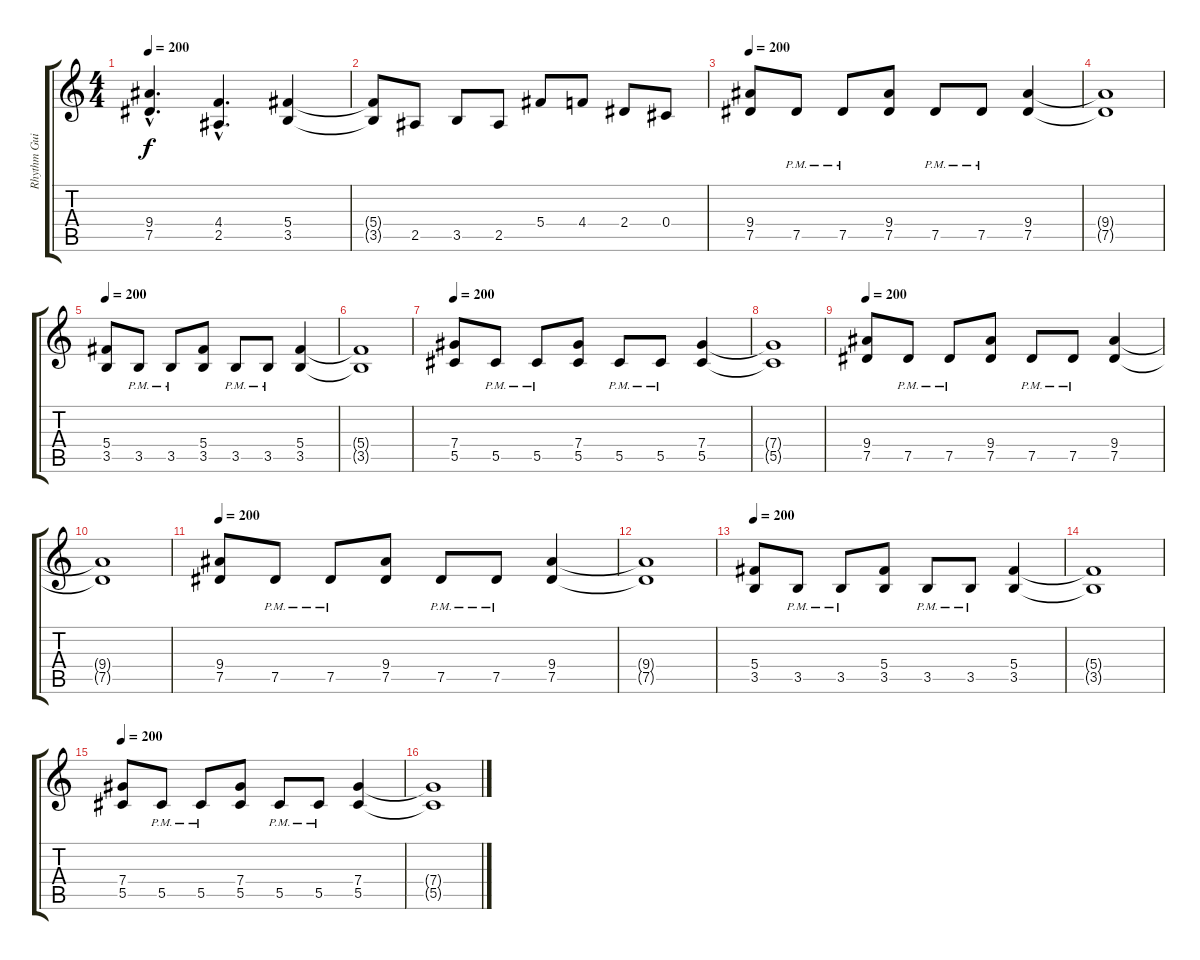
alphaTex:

\track ("Rhythm Guitar" "Rhythm Gui") {instrument distortionguitar}
\staff {score tabs}
\tuning (Eb4 Bb3 Gb3 Db3 Ab2 Eb2) {hide}
\ts (4 4)
\tempo 200
\clef g2
\ks c
(9.4{hac} 7.5{hac}).4{d dy f} (4.4{hac} 2.5{hac}).4{d} (5.4 3.5).4 |
(5.4{t} 3.5{t}).8 2.5.8 3.5.8 2.5.8 5.4.8 4.4.8 2.4.8 0.4.8 |
\tempo 200
(9.4 7.5).8 7.5{pm}.8 7.5{pm}.8 (9.4 7.5).8 7.5{pm}.8 7.5{pm}.8 (9.4 7.5).4 |
(9.4{t} 7.5{t}).1 |
\tempo 200
(5.4 3.5).8 3.5{pm}.8 3.5{pm}.8 (5.4 3.5).8 3.5{pm}.8 3.5{pm}.8 (5.4 3.5).4 |
(5.4{t} 3.5{t}).1 |
\tempo 200
(7.4 5.5).8 5.5{pm}.8 5.5{pm}.8 (7.4 5.5).8 5.5{pm}.8 5.5{pm}.8 (7.4 5.5).4 |
(7.4{t} 5.5{t}).1 |
\tempo 200
(9.4 7.5).8 7.5{pm}.8 7.5{pm}.8 (9.4 7.5).8 7.5{pm}.8 7.5{pm}.8 (9.4 7.5).4 |
(9.4{t} 7.5{t}).1 |
\tempo 200
(9.4 7.5).8 7.5{pm}.8 7.5{pm}.8 (9.4 7.5).8 7.5{pm}.8 7.5{pm}.8 (9.4 7.5).4 |
(9.4{t} 7.5{t}).1 |
\tempo 200
(5.4 3.5).8 3.5{pm}.8 3.5{pm}.8 (5.4 3.5).8 3.5{pm}.8 3.5{pm}.8 (5.4 3.5).4 |
(5.4{t} 3.5{t}).1 |
\tempo 200
(7.4 5.5).8 5.5{pm}.8 5.5{pm}.8 (7.4 5.5).8 5.5{pm}.8 5.5{pm}.8 (7.4 5.5).4 |
(7.4{t} 5.5{t}).1
